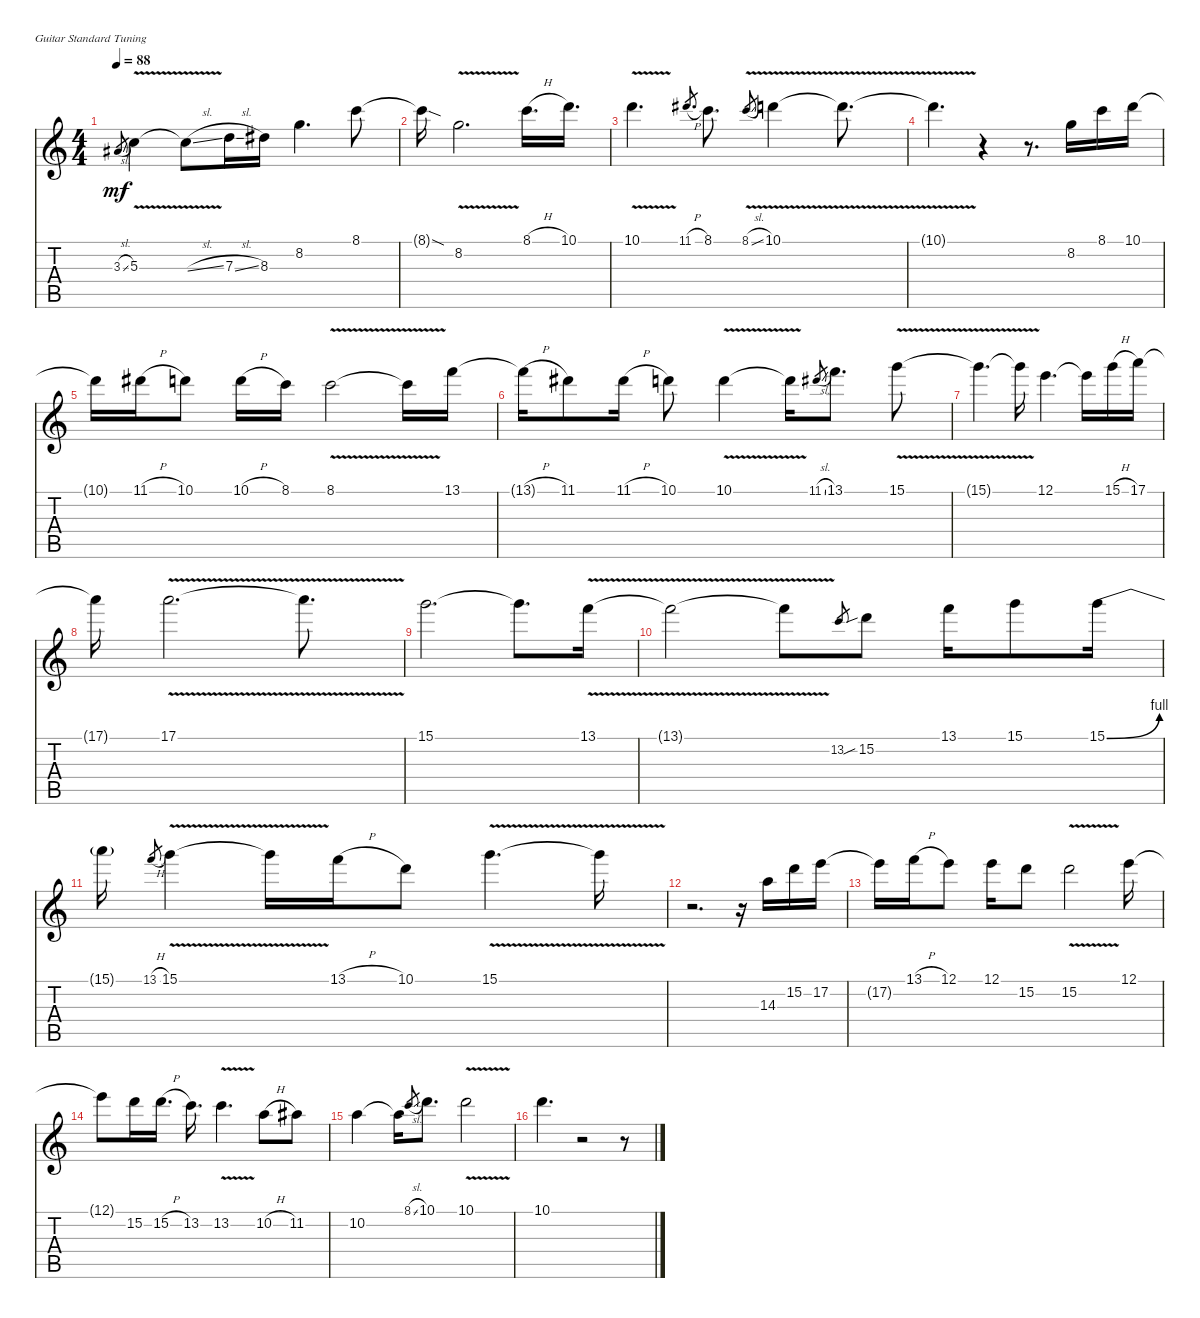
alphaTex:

\defaultSystemsLayout 4
\bracketExtendMode nobrackets
\singleTrackTrackNamePolicy hidden
\multiTrackTrackNamePolicy hidden
\firstSystemTrackNameOrientation horizontal
\otherSystemsTrackNameOrientation horizontal
\track ("Electric Guitar" "E-Gt") {instrument distortionguitar}
\staff {score tabs}
\tuning (E4 B3 G3 D3 A2 E2)
\ts (4 4)
\tempo 88
\clef g2
\ks c
3.3{sl}.8{gr dy mf} 5.3{v}.4 5.3{sl t}.8 7.3{sl}.16 8.3.16 8.2.4{d} 8.1.8 |
8.1{sod t}.16 8.2{v}.2{d} 8.1{h}.16{d} 10.1.16{d} |
10.1{v}.4{d} 11.1{h}.8{d gr} 8.1.8{d} 8.1{v sl}.8{gr} 10.1{v}.4 10.1{v t}.8{d} |
10.1{v t}.4{d} r.4 r.8{d} 8.2.16 8.1.16 10.1.16 |
10.1{t}.16 11.1{h}.16 10.1.8 10.1{h}.16 8.1.16 8.1{v}.2 8.1{v t}.16 13.1.16 |
13.1{h t}.16 11.1.8 11.1{h}.16 10.1.8 10.1{v}.4 10.1{v t}.16 11.1{sl}.8{gr} 13.1.8{d} 15.1{v}.8 |
15.1{v t}.4{d} 15.1{v t}.16 12.1.4{d} 12.1{t}.16 15.1{h}.16 17.1.16 |
17.1{t}.16 17.1{v}.2{d} 17.1{v t}.8{d} |
15.1.2{d} 15.1{t}.8{d} 13.1{v}.16 |
13.1{v t}.2 13.1{v t}.8 13.2.8{gr} 15.2{sib}.8 13.1.16 15.1.8 15.1{be (bend 0 0 15 4)}.16 |
15.1{t}.16 13.1{h}.8{gr} 15.1{v}.4 15.1{t}.16 13.1{h}.16 10.1.8 15.1{v}.4{d} 15.1{v t}.16 |
r.2{d} r.16 14.3.16 15.2.16 17.2.16 |
17.2{t}.16 13.1{h}.16 12.1.8 12.1.16 15.2.8 15.2{v}.2 12.1.16 |
12.1{t}.8 15.2.16 15.2{h}.16{d} 13.2.16{d} 13.2{v}.4{d} 10.2{h}.8 11.2.8 |
10.2.4 10.2{t}.16 8.1{sl}.8{gr} 10.1.8{d} 10.1{v}.2 |
10.1.4{d} r.2 r.8
